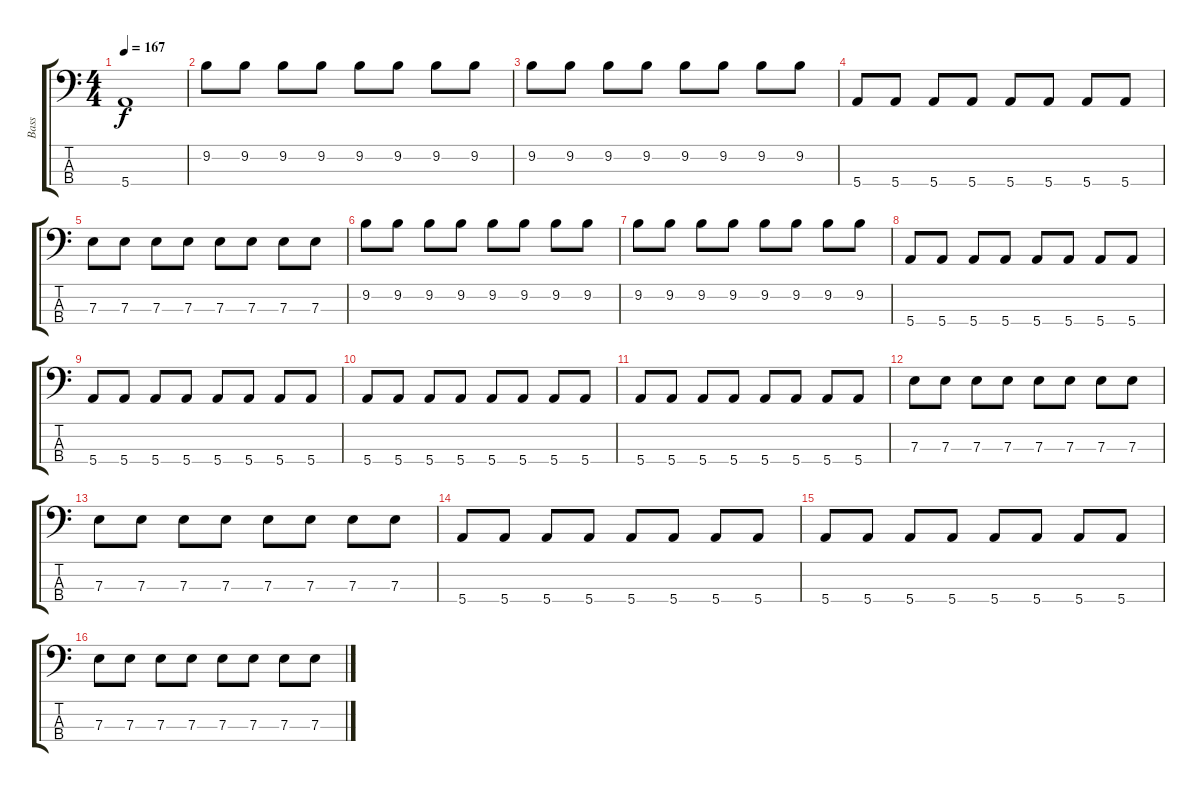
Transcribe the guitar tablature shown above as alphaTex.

\track ("Bass" "Bass") {instrument electricbasspick}
\staff {score tabs}
\tuning (G2 D2 A1 E1) {hide}
\ts (4 4)
\tempo 167
\clef f4
\ks c
5.4{t}.1{dy f} |
9.2.8 9.2.8 9.2.8 9.2.8 9.2.8 9.2.8 9.2.8 9.2.8 |
9.2.8 9.2.8 9.2.8 9.2.8 9.2.8 9.2.8 9.2.8 9.2.8 |
5.4.8 5.4.8 5.4.8 5.4.8 5.4.8 5.4.8 5.4.8 5.4.8 |
7.3.8 7.3.8 7.3.8 7.3.8 7.3.8 7.3.8 7.3.8 7.3.8 |
9.2.8 9.2.8 9.2.8 9.2.8 9.2.8 9.2.8 9.2.8 9.2.8 |
9.2.8 9.2.8 9.2.8 9.2.8 9.2.8 9.2.8 9.2.8 9.2.8 |
5.4.8 5.4.8 5.4.8 5.4.8 5.4.8 5.4.8 5.4.8 5.4.8 |
5.4.8 5.4.8 5.4.8 5.4.8 5.4.8 5.4.8 5.4.8 5.4.8 |
5.4.8 5.4.8 5.4.8 5.4.8 5.4.8 5.4.8 5.4.8 5.4.8 |
5.4.8 5.4.8 5.4.8 5.4.8 5.4.8 5.4.8 5.4.8 5.4.8 |
7.3.8 7.3.8 7.3.8 7.3.8 7.3.8 7.3.8 7.3.8 7.3.8 |
7.3.8 7.3.8 7.3.8 7.3.8 7.3.8 7.3.8 7.3.8 7.3.8 |
5.4.8 5.4.8 5.4.8 5.4.8 5.4.8 5.4.8 5.4.8 5.4.8 |
5.4.8 5.4.8 5.4.8 5.4.8 5.4.8 5.4.8 5.4.8 5.4.8 |
7.3.8 7.3.8 7.3.8 7.3.8 7.3.8 7.3.8 7.3.8 7.3.8
